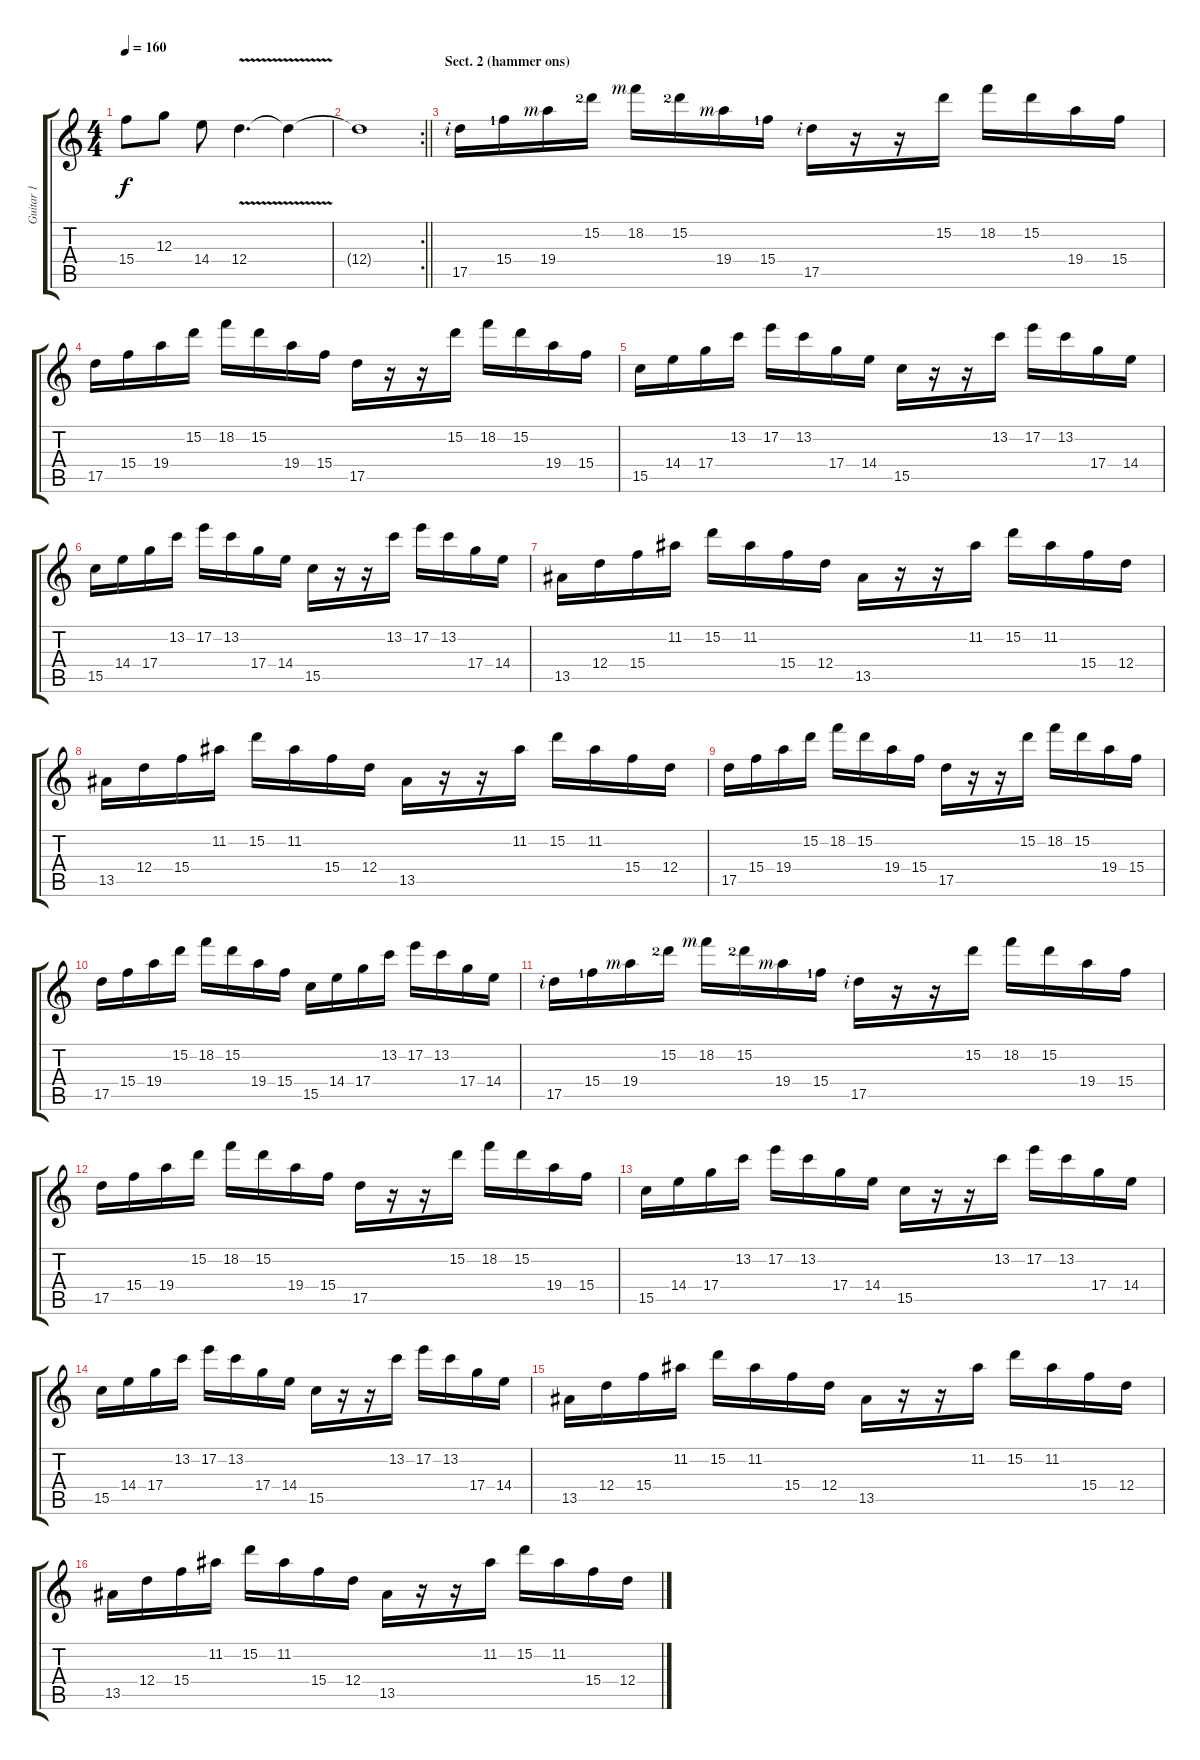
\track ("Guitar 1" "Guitar 1") {instrument overdrivenguitar}
\staff {score tabs}
\tuning (E4 B3 G3 D3 A2 E2) {hide}
\ts (4 4)
\tempo 160
\clef g2
\ks c
15.4.8{dy f} 12.3.8 14.4.8 12.4{v}.4{d} 12.4{t}.4 |
\rc 2
\barLineRight lightlight
12.4{t}.1 |
\section ("" "Sect. 2 (hammer ons)")
17.5{rf 2}.16 15.4{lf 2}.16 19.4{rf 3}.16 15.2{lf 3}.16 18.2{rf 3}.16 15.2{lf 3}.16 19.4{rf 3}.16 15.4{lf 2}.16 17.5{rf 2}.16 r.16 r.16 15.2.16 18.2.16 15.2.16 19.4.16 15.4.16 |
17.5.16 15.4.16 19.4.16 15.2.16 18.2.16 15.2.16 19.4.16 15.4.16 17.5.16 r.16 r.16 15.2.16 18.2.16 15.2.16 19.4.16 15.4.16 |
15.5.16 14.4.16 17.4.16 13.2.16 17.2.16 13.2.16 17.4.16 14.4.16 15.5.16 r.16 r.16 13.2.16 17.2.16 13.2.16 17.4.16 14.4.16 |
15.5.16 14.4.16 17.4.16 13.2.16 17.2.16 13.2.16 17.4.16 14.4.16 15.5.16 r.16 r.16 13.2.16 17.2.16 13.2.16 17.4.16 14.4.16 |
13.5.16 12.4.16 15.4.16 11.2.16 15.2.16 11.2.16 15.4.16 12.4.16 13.5.16 r.16 r.16 11.2.16 15.2.16 11.2.16 15.4.16 12.4.16 |
13.5.16 12.4.16 15.4.16 11.2.16 15.2.16 11.2.16 15.4.16 12.4.16 13.5.16 r.16 r.16 11.2.16 15.2.16 11.2.16 15.4.16 12.4.16 |
17.5.16 15.4.16 19.4.16 15.2.16 18.2.16 15.2.16 19.4.16 15.4.16 17.5.16 r.16 r.16 15.2.16 18.2.16 15.2.16 19.4.16 15.4.16 |
17.5.16 15.4.16 19.4.16 15.2.16 18.2.16 15.2.16 19.4.16 15.4.16 15.5.16 14.4.16 17.4.16 13.2.16 17.2.16 13.2.16 17.4.16 14.4.16 |
17.5{rf 2}.16 15.4{lf 2}.16 19.4{rf 3}.16 15.2{lf 3}.16 18.2{rf 3}.16 15.2{lf 3}.16 19.4{rf 3}.16 15.4{lf 2}.16 17.5{rf 2}.16 r.16 r.16 15.2.16 18.2.16 15.2.16 19.4.16 15.4.16 |
17.5.16 15.4.16 19.4.16 15.2.16 18.2.16 15.2.16 19.4.16 15.4.16 17.5.16 r.16 r.16 15.2.16 18.2.16 15.2.16 19.4.16 15.4.16 |
15.5.16 14.4.16 17.4.16 13.2.16 17.2.16 13.2.16 17.4.16 14.4.16 15.5.16 r.16 r.16 13.2.16 17.2.16 13.2.16 17.4.16 14.4.16 |
15.5.16 14.4.16 17.4.16 13.2.16 17.2.16 13.2.16 17.4.16 14.4.16 15.5.16 r.16 r.16 13.2.16 17.2.16 13.2.16 17.4.16 14.4.16 |
13.5.16 12.4.16 15.4.16 11.2.16 15.2.16 11.2.16 15.4.16 12.4.16 13.5.16 r.16 r.16 11.2.16 15.2.16 11.2.16 15.4.16 12.4.16 |
13.5.16 12.4.16 15.4.16 11.2.16 15.2.16 11.2.16 15.4.16 12.4.16 13.5.16 r.16 r.16 11.2.16 15.2.16 11.2.16 15.4.16 12.4.16
